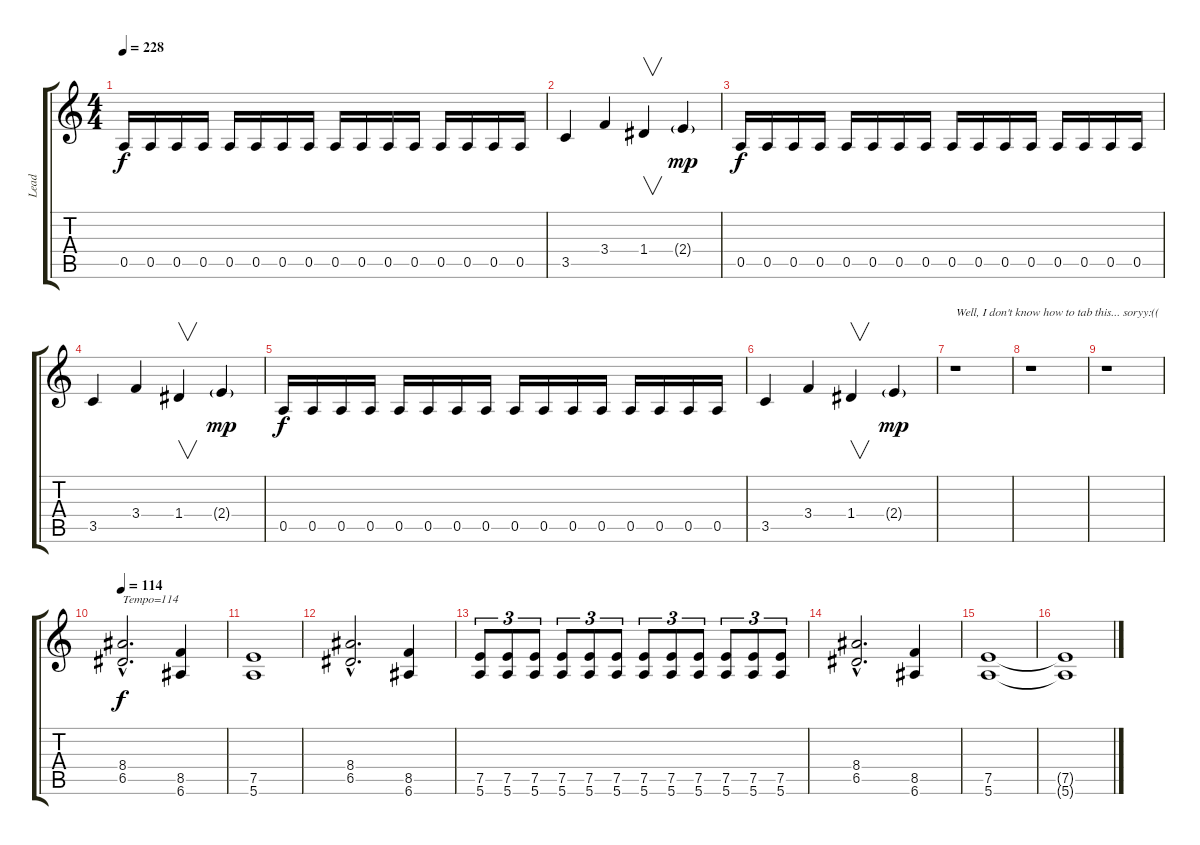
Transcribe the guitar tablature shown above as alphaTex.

\track ("Lead" "Lead") {instrument overdrivenguitar}
\staff {score tabs}
\tuning (E4 B3 G3 D3 A2 E2) {hide}
\ts (4 4)
\tempo 228
\clef g2
\ks c
0.5.16{dy f} 0.5.16 0.5.16 0.5.16 0.5.16 0.5.16 0.5.16 0.5.16 0.5.16 0.5.16 0.5.16 0.5.16 0.5.16 0.5.16 0.5.16 0.5.16 |
3.5.4 3.4.4 1.4.4{v} 2.4{g}.4{dy mp} |
0.5.16{dy f} 0.5.16 0.5.16 0.5.16 0.5.16 0.5.16 0.5.16 0.5.16 0.5.16 0.5.16 0.5.16 0.5.16 0.5.16 0.5.16 0.5.16 0.5.16 |
3.5.4 3.4.4 1.4.4{v} 2.4{g}.4{dy mp} |
0.5.16{dy f} 0.5.16 0.5.16 0.5.16 0.5.16 0.5.16 0.5.16 0.5.16 0.5.16 0.5.16 0.5.16 0.5.16 0.5.16 0.5.16 0.5.16 0.5.16 |
3.5.4 3.4.4 1.4.4{v} 2.4{g}.4{dy mp} |
r.1{txt "Well, I don't know how to tab this... soryy:(("} |
r.1 |
r.1 |
\tempo 114
(8.4{hac} 6.5{hac}).2{d txt "Tempo=114" dy f} (8.5 6.6).4 |
(7.5 5.6).1 |
(8.4{hac} 6.5{hac}).2{d} (8.5 6.6).4 |
(7.5 5.6).8{tu (3 2)} (7.5 5.6).8{tu (3 2)} (7.5 5.6).8{tu (3 2)} (7.5 5.6).8{tu (3 2)} (7.5 5.6).8{tu (3 2)} (7.5 5.6).8{tu (3 2)} (7.5 5.6).8{tu (3 2)} (7.5 5.6).8{tu (3 2)} (7.5 5.6).8{tu (3 2)} (7.5 5.6).8{tu (3 2)} (7.5 5.6).8{tu (3 2)} (7.5 5.6).8{tu (3 2)} |
(8.4{hac} 6.5{hac}).2{d} (8.5 6.6).4 |
(7.5 5.6).1 |
(7.5{t} 5.6{t}).1
